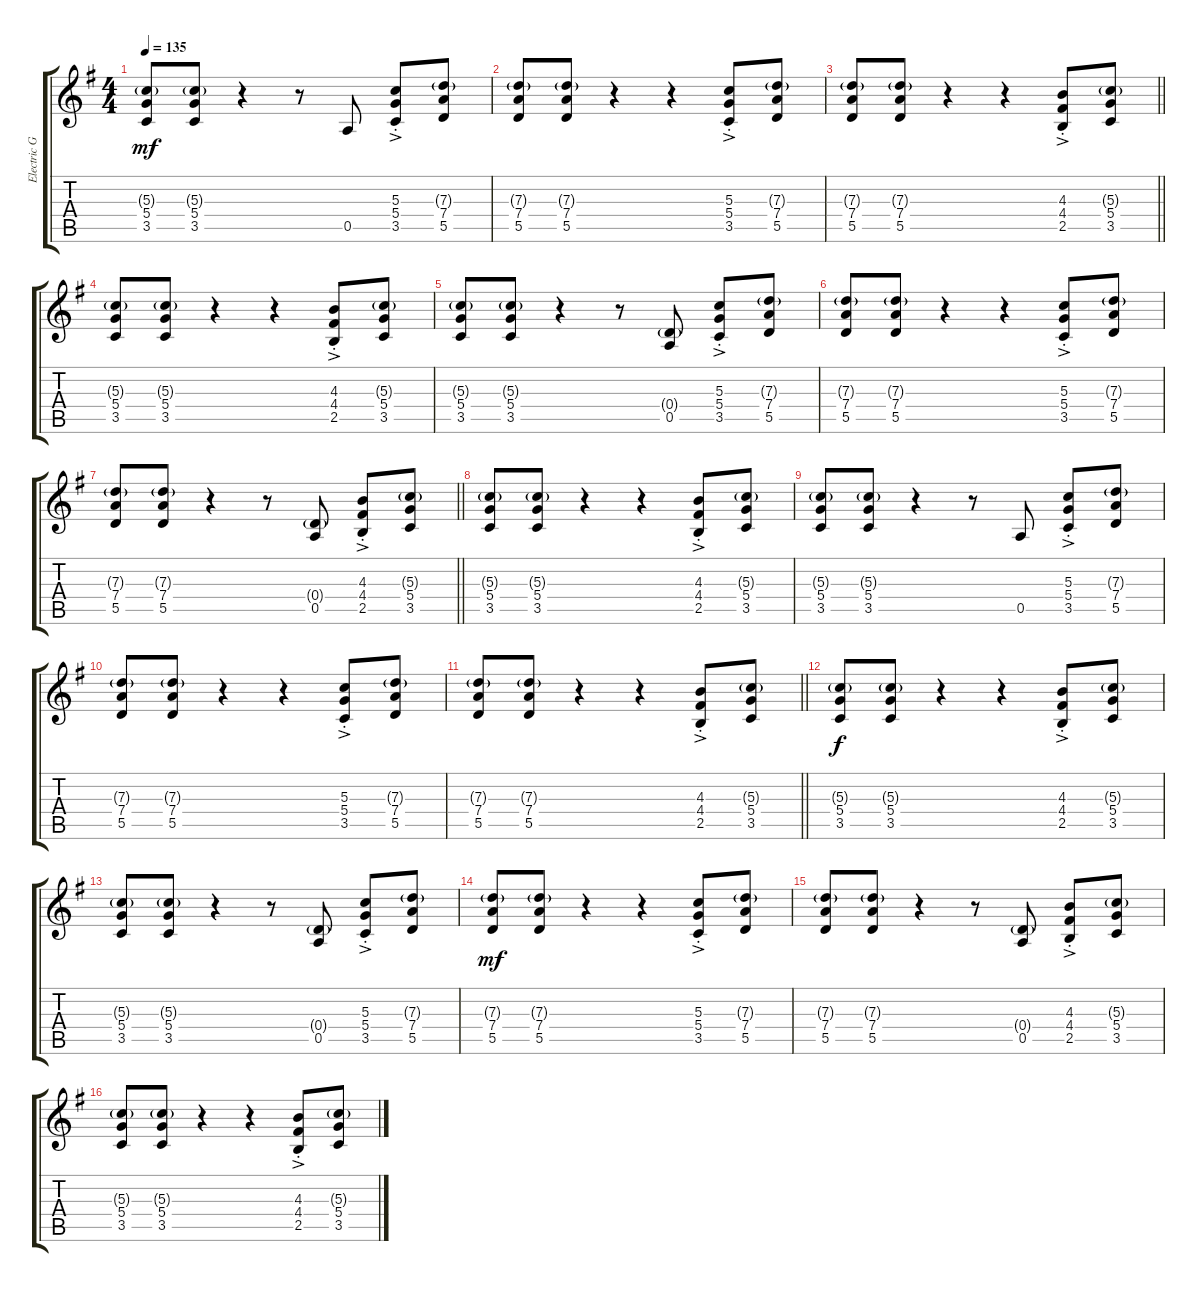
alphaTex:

\track ("Electric Guitar" "Electric G") {instrument overdrivenguitar}
\staff {score tabs}
\tuning (E4 B3 G3 D3 A2 E2) {hide}
\ts (4 4)
\tempo 135
\clef g2
\ks g
(5.3{g} 5.4 3.5).8{dy mf} (5.3{g} 5.4 3.5).8 r.4 r.8 0.5.8 (5.3{ac st} 5.4{ac st} 3.5).8 (7.3{g} 7.4 5.5).8 |
(7.3{g} 7.4 5.5).8 (7.3{g} 7.4 5.5).8 r.4 r.4 (5.3{ac st} 5.4{ac st} 3.5).8 (7.3{g} 7.4 5.5).8 |
\barLineRight lightlight
(7.3{g} 7.4 5.5).8 (7.3{g} 7.4 5.5).8 r.4 r.4 (4.3{ac st} 4.4{ac st} 2.5).8 (5.3{g} 5.4 3.5).8 |
(5.3{g} 5.4 3.5).8 (5.3{g} 5.4 3.5).8 r.4 r.4 (4.3{ac st} 4.4{ac st} 2.5).8 (5.3{g} 5.4 3.5).8 |
(5.3{g} 5.4 3.5).8 (5.3{g} 5.4 3.5).8 r.4 r.8 (0.4{g} 0.5).8 (5.3{ac st} 5.4{ac st} 3.5).8 (7.3{g} 7.4 5.5).8 |
(7.3{g} 7.4 5.5).8 (7.3{g} 7.4 5.5).8 r.4 r.4 (5.3{ac st} 5.4{ac st} 3.5).8 (7.3{g} 7.4 5.5).8 |
\barLineRight lightlight
(7.3{g} 7.4 5.5).8 (7.3{g} 7.4 5.5).8 r.4 r.8 (0.4{g} 0.5).8 (4.3{ac st} 4.4{ac st} 2.5).8 (5.3{g} 5.4 3.5).8 |
(5.3{g} 5.4 3.5).8 (5.3{g} 5.4 3.5).8 r.4 r.4 (4.3{ac st} 4.4{ac st} 2.5).8 (5.3{g} 5.4 3.5).8 |
(5.3{g} 5.4 3.5).8 (5.3{g} 5.4 3.5).8 r.4 r.8 0.5.8 (5.3{ac st} 5.4{ac st} 3.5).8 (7.3{g} 7.4 5.5).8 |
(7.3{g} 7.4 5.5).8 (7.3{g} 7.4 5.5).8 r.4 r.4 (5.3{ac st} 5.4{ac st} 3.5).8 (7.3{g} 7.4 5.5).8 |
\barLineRight lightlight
(7.3{g} 7.4 5.5).8 (7.3{g} 7.4 5.5).8 r.4 r.4 (4.3{ac st} 4.4{ac st} 2.5).8 (5.3{g} 5.4 3.5).8 |
(5.3{g} 5.4 3.5).8{dy f} (5.3{g} 5.4 3.5).8 r.4 r.4 (4.3{ac st} 4.4{ac st} 2.5).8 (5.3{g} 5.4 3.5).8 |
(5.3{g} 5.4 3.5).8 (5.3{g} 5.4 3.5).8 r.4 r.8 (0.4{g} 0.5).8 (5.3{ac st} 5.4{ac st} 3.5).8 (7.3{g} 7.4 5.5).8 |
(7.3{g} 7.4 5.5).8{dy mf} (7.3{g} 7.4 5.5).8 r.4 r.4 (5.3{ac st} 5.4{ac st} 3.5).8 (7.3{g} 7.4 5.5).8 |
(7.3{g} 7.4 5.5).8 (7.3{g} 7.4 5.5).8 r.4 r.8 (0.4{g} 0.5).8 (4.3{ac st} 4.4{ac st} 2.5).8 (5.3{g} 5.4 3.5).8 |
(5.3{g} 5.4 3.5).8 (5.3{g} 5.4 3.5).8 r.4 r.4 (4.3{ac st} 4.4{ac st} 2.5).8 (5.3{g} 5.4 3.5).8
